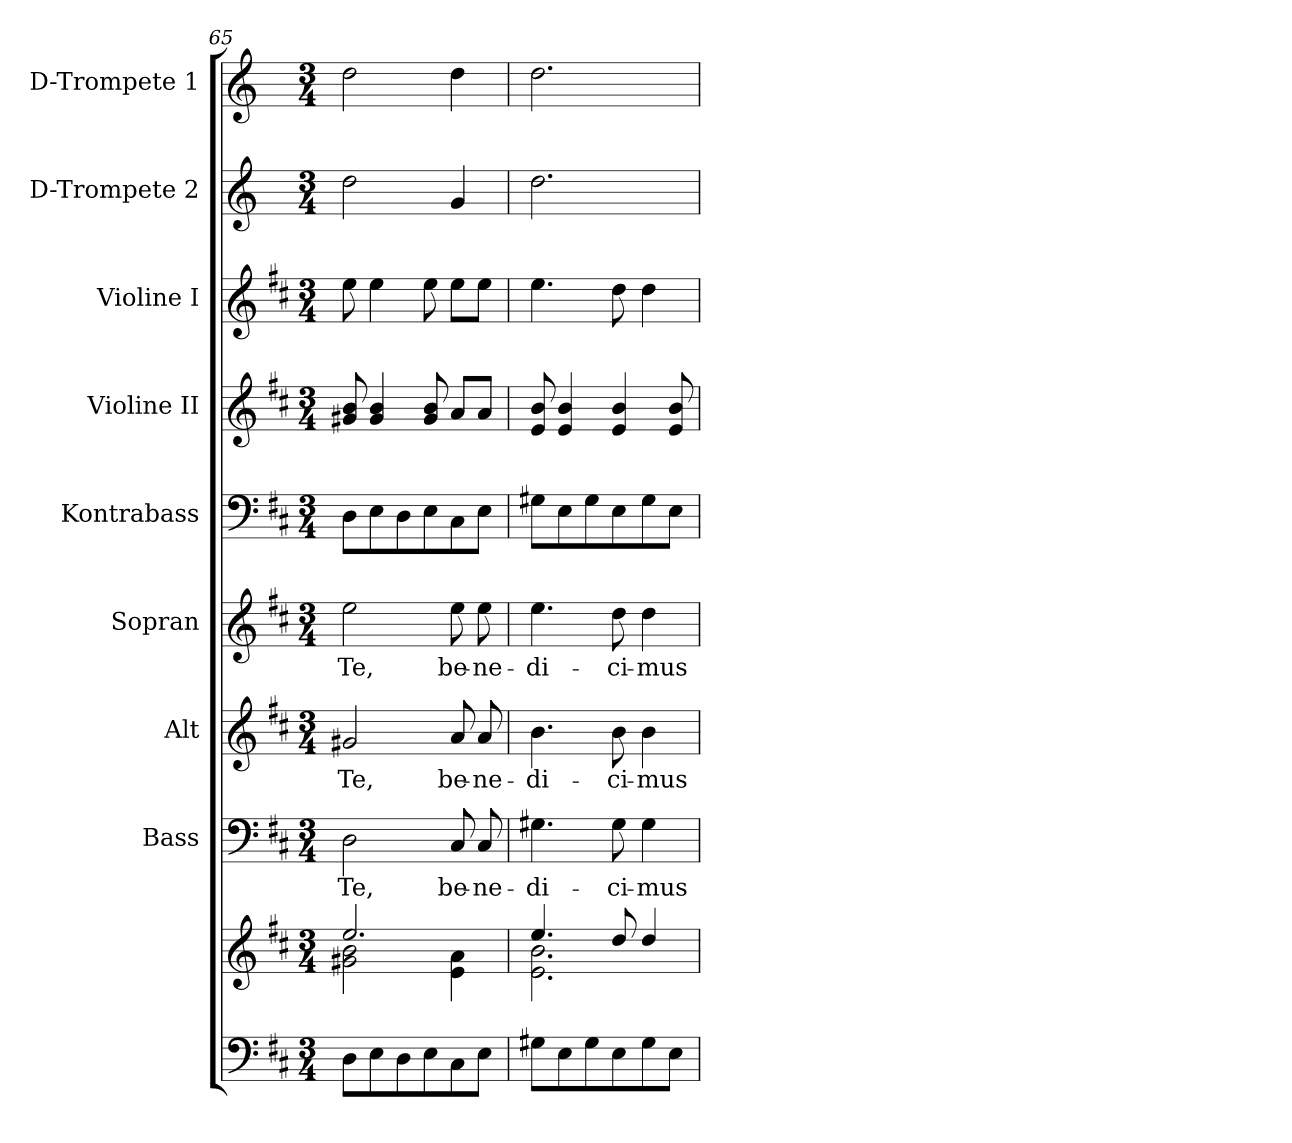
**kern	**kern	**kern	**text	**kern	**text	**kern	**text	**kern	**kern	**kern	**kern	**kern
*part9	*part9	*part8	*part8	*part7	*part7	*part6	*part6	*part5	*part4	*part3	*part2	*part1
*staff10	*staff9	*staff8	*staff8	*staff7	*staff7	*staff6	*staff6	*staff5	*staff4	*staff3	*staff2	*staff1
*	*	*I"Bass	*	*I"Alt	*	*I"Sopran	*	*I"Kontrabass	*I"Violine II	*I"Violine I	*I"D-Trompete 2	*I"D-Trompete 1
*	*	*I'B.	*	*I'A.	*	*I'S.	*	*I'Kb.	*I'Vl. II	*I'Vl. I	*I'D Trp. 2	*I'D Trp. 1
*clefF4	*clefG2	*clefF4	*	*clefG2	*	*clefG2	*	*clefF4	*clefG2	*clefG2	*clefG2	*clefG2
*	*	*	*	*	*	*	*	*ITrd7c12	*	*	*ITrd-1c-2	*ITrd-1c-2
*k[f#c#]	*k[f#c#]	*k[f#c#]	*	*k[f#c#]	*	*k[f#c#]	*	*k[f#c#]	*k[f#c#]	*k[f#c#]	*k[f#c#]	*k[f#c#]
*D:	*D:	*D:	*	*D:	*	*D:	*	*D:	*D:	*D:	*D:	*D:
*M3/4	*M3/4	*M3/4	*	*M3/4	*	*M3/4	*	*M3/4	*M3/4	*M3/4	*M3/4	*M3/4
=65	=65	=65	=65	=65	=65	=65	=65	=65	=65	=65	=65	=65
*	*^	*	*	*	*	*	*	*	*	*	*	*
!	!	!	!	!LO:LY:b	!	!LO:LY:b	!	!LO:LY:b	!	!	!	!	!
8D\L	2.ee/	2g#X\ 2b\	2D\	Te,	2g#X/	Te,	2ee\	Te,	8DD\L	8g#X/ 8b/	8ee\	2ee\	2ee\
8E\	.	.	.	.	.	.	.	.	8EE\	4g#/ 4b/	4ee\	.	.
8D\	.	.	.	.	.	.	.	.	8DD\	.	.	.	.
8E\	.	.	.	.	.	.	.	.	8EE\	8g#/ 8b/	8ee\	.	.
!	!	!	!	!LO:LY:b	!	!LO:LY:b	!	!LO:LY:b	!	!	!	!	!
8C#\	.	4e\ 4a\	8C#/	be-	8a/	be-	8ee\	be-	8CC#\	8a/L	8ee\L	4a/	4ee\
!	!	!	!	!LO:LY:b	!	!LO:LY:b	!	!LO:LY:b	!	!	!	!	!
8E\J	.	.	8C#/	-ne-	8a/	-ne-	8ee\	-ne-	8EE\J	8a/J	8ee\J	.	.
!!LO:PB:g=z
=66	=66	=66	=66	=66	=66	=66	=66	=66	=66	=66	=66	=66	=66
!	!	!	!	!LO:LY:b	!	!LO:LY:b	!	!LO:LY:b	!	!	!	!	!
8G#X\L	4.ee/	2.e\ 2.b\	4.G#X\	-di-	4.b\	-di-	4.ee\	-di-	8GG#X\L	8e/ 8b/	4.ee\	2.ee\	2.ee\
8E\	.	.	.	.	.	.	.	.	8EE\	4e/ 4b/	.	.	.
8G#\	.	.	.	.	.	.	.	.	8GG#\	.	.	.	.
!	!	!	!	!LO:LY:b	!	!LO:LY:b	!	!LO:LY:b	!	!	!	!	!
8E\	8dd/	.	8G#\	-ci-	8b\	-ci-	8dd\	-ci-	8EE\	4e/ 4b/	8dd\	.	.
!	!	!	!	!LO:LY:b	!	!LO:LY:b	!	!LO:LY:b	!	!	!	!	!
8G#\	4dd/	.	4G#\	-mus	4b\	-mus	4dd\	-mus	8GG#\	.	4dd\	.	.
8E\J	.	.	.	.	.	.	.	.	8EE\J	8e/ 8b/	.	.	.
*	*v	*v	*	*	*	*	*	*	*	*	*	*	*
=	=	=	=	=	=	=	=	=	=	=	=	=
*-	*-	*-	*-	*-	*-	*-	*-	*-	*-	*-	*-	*-
